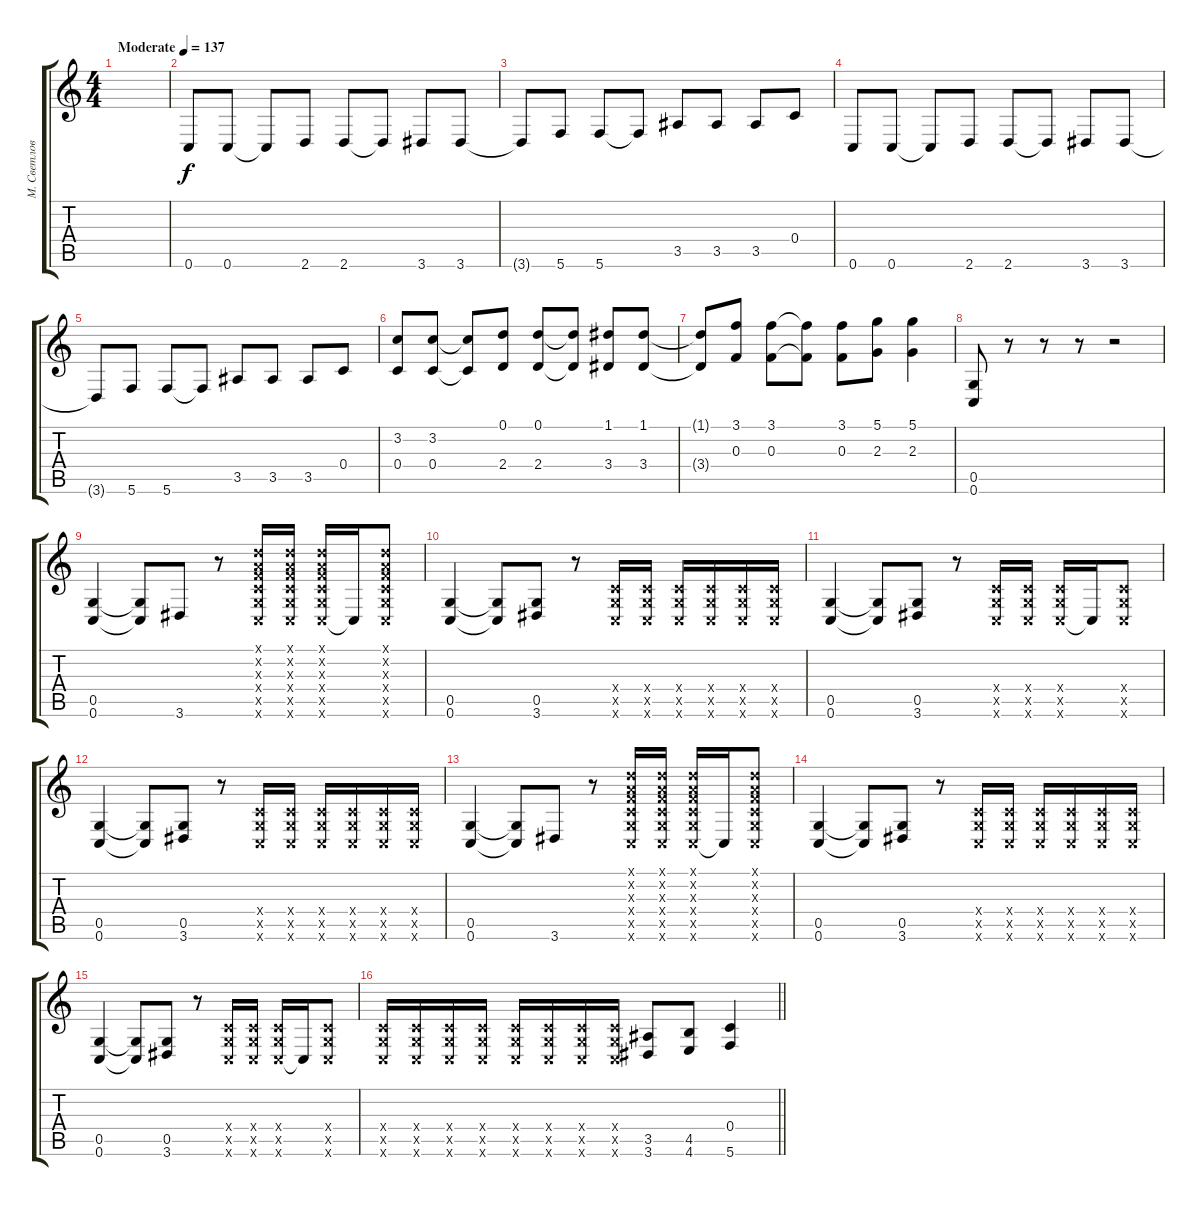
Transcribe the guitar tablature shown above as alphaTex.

\track ("М. Светлов" "М. Светлов") {instrument distortionguitar}
\staff {score tabs}
\tuning (D4 A3 F3 C3 G2 C2) {hide}
\ts (4 4)
\tempo (137 "Moderate")
\clef g2
\ks c
|
0.6.8 0.6.8 0.6{t}.8 2.6.8 2.6.8 2.6{t}.8 3.6.8 3.6.8 |
3.6{t}.8 5.6.8 5.6.8 5.6{t}.8 3.5.8 3.5.8 3.5.8 0.4.8 |
0.6.8 0.6.8 0.6{t}.8 2.6.8 2.6.8 2.6{t}.8 3.6.8 3.6.8 |
3.6{t}.8 5.6.8 5.6.8 5.6{t}.8 3.5.8 3.5.8 3.5.8 0.4.8 |
(3.2 0.4).8 (3.2 0.4).8 (3.2{t} 0.4{t}).8 (0.1 2.4).8 (0.1 2.4).8 (0.1{t} 2.4{t}).8 (1.1 3.4).8 (1.1 3.4).8 |
(1.1{t} 3.4{t}).8 (3.1 0.3).8 (3.1 0.3).8 (3.1{t} 0.3{t}).8 (3.1 0.3).8 (5.1 2.3).8 (5.1 2.3).4 |
(0.5 0.6).8 r.8 r.8 r.8 r.2 |
(0.5 0.6).4 (0.5{t} 0.6{t}).8 3.6.8 r.8 (0.1{x} 0.2{x} 0.3{x} 0.4{x} 0.5{x} 0.6{x}).16 (0.1{x} 0.2{x} 0.3{x} 0.4{x} 0.5{x} 0.6{x}).16 (0.1{x} 0.2{x} 0.3{x} 0.4{x} 0.5{x} 0.6{x}).16 0.6{t}.16 (0.1{x} 0.2{x} 0.3{x} 0.4{x} 0.5{x} 0.6{x}).8 |
(0.5 0.6).4 (0.5{t} 0.6{t}).8 (0.5 3.6).8 r.8 (0.4{x} 0.5{x} 0.6{x}).16 (0.4{x} 0.5{x} 0.6{x}).16 (0.4{x} 0.5{x} 0.6{x}).16 (0.4{x} 0.5{x} 0.6{x}).16 (0.4{x} 0.5{x} 0.6{x}).16 (0.4{x} 0.5{x} 0.6{x}).16 |
(0.5 0.6).4 (0.5{t} 0.6{t}).8 (0.5 3.6).8 r.8 (0.4{x} 0.5{x} 0.6{x}).16 (0.4{x} 0.5{x} 0.6{x}).16 (0.4{x} 0.5{x} 0.6{x}).16 0.6{t}.16 (0.4{x} 0.5{x} 0.6{x}).8 |
(0.5 0.6).4 (0.5{t} 0.6{t}).8 (0.5 3.6).8 r.8 (0.4{x} 0.5{x} 0.6{x}).16 (0.4{x} 0.5{x} 0.6{x}).16 (0.4{x} 0.5{x} 0.6{x}).16 (0.4{x} 0.5{x} 0.6{x}).16 (0.4{x} 0.5{x} 0.6{x}).16 (0.4{x} 0.5{x} 0.6{x}).16 |
(0.5 0.6).4 (0.5{t} 0.6{t}).8 3.6.8 r.8 (0.1{x} 0.2{x} 0.3{x} 0.4{x} 0.5{x} 0.6{x}).16 (0.1{x} 0.2{x} 0.3{x} 0.4{x} 0.5{x} 0.6{x}).16 (0.1{x} 0.2{x} 0.3{x} 0.4{x} 0.5{x} 0.6{x}).16 0.6{t}.16 (0.1{x} 0.2{x} 0.3{x} 0.4{x} 0.5{x} 0.6{x}).8 |
(0.5 0.6).4 (0.5{t} 0.6{t}).8 (0.5 3.6).8 r.8 (0.4{x} 0.5{x} 0.6{x}).16 (0.4{x} 0.5{x} 0.6{x}).16 (0.4{x} 0.5{x} 0.6{x}).16 (0.4{x} 0.5{x} 0.6{x}).16 (0.4{x} 0.5{x} 0.6{x}).16 (0.4{x} 0.5{x} 0.6{x}).16 |
(0.5 0.6).4 (0.5{t} 0.6{t}).8 (0.5 3.6).8 r.8 (0.4{x} 0.5{x} 0.6{x}).16 (0.4{x} 0.5{x} 0.6{x}).16 (0.4{x} 0.5{x} 0.6{x}).16 0.6{t}.16 (0.4{x} 0.5{x} 0.6{x}).8 |
\barLineRight lightlight
(0.4{x} 0.5{x} 0.6{x}).16 (0.4{x} 0.5{x} 0.6{x}).16 (0.4{x} 0.5{x} 0.6{x}).16 (0.4{x} 0.5{x} 0.6{x}).16 (0.4{x} 0.5{x} 0.6{x}).16 (0.4{x} 0.5{x} 0.6{x}).16 (0.4{x} 0.5{x} 0.6{x}).16 (0.4{x} 0.5{x} 0.6{x}).16 (3.5 3.6).8 (4.5 4.6).8 (0.4 5.6).4
